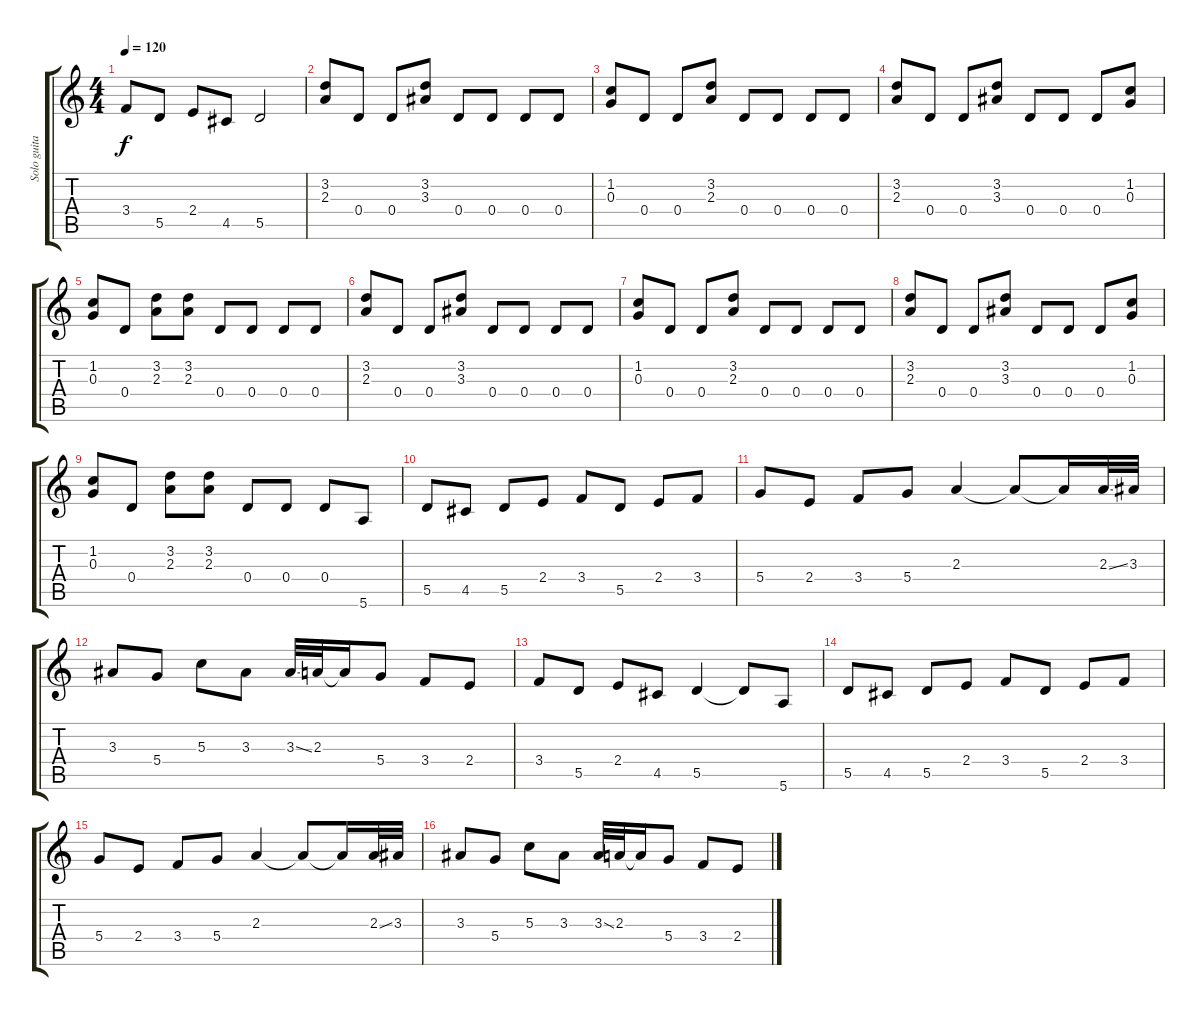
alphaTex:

\track ("Solo guitar" "Solo guita") {instrument distortionguitar}
\staff {score tabs}
\tuning (E4 B3 G3 D3 A2 E2) {hide}
\ts (4 4)
\tempo 120
\clef g2
\ks c
3.4.8{dy f} 5.5.8 2.4.8 4.5.8 5.5.2 |
(3.2 2.3).8 0.4.8 0.4.8 (3.2 3.3).8 0.4.8 0.4.8 0.4.8 0.4.8 |
(1.2 0.3).8 0.4.8 0.4.8 (3.2 2.3).8 0.4.8 0.4.8 0.4.8 0.4.8 |
(3.2 2.3).8 0.4.8 0.4.8 (3.2 3.3).8 0.4.8 0.4.8 0.4.8 (1.2 0.3).8 |
(1.2 0.3).8 0.4.8 (3.2 2.3).8 (3.2 2.3).8 0.4.8 0.4.8 0.4.8 0.4.8 |
(3.2 2.3).8 0.4.8 0.4.8 (3.2 3.3).8 0.4.8 0.4.8 0.4.8 0.4.8 |
(1.2 0.3).8 0.4.8 0.4.8 (3.2 2.3).8 0.4.8 0.4.8 0.4.8 0.4.8 |
(3.2 2.3).8 0.4.8 0.4.8 (3.2 3.3).8 0.4.8 0.4.8 0.4.8 (1.2 0.3).8 |
(1.2 0.3).8 0.4.8 (3.2 2.3).8 (3.2 2.3).8 0.4.8 0.4.8 0.4.8 5.6.8 |
5.5.8 4.5.8 5.5.8 2.4.8 3.4.8 5.5.8 2.4.8 3.4.8 |
5.4.8 2.4.8 3.4.8 5.4.8 2.3.4 2.3{t}.8 2.3{t}.16 2.3{ss}.32 3.3.32 |
3.3.8 5.4.8 5.3.8 3.3.8 3.3{ss}.32 2.3.32 2.3{t}.16 5.4.8 3.4.8 2.4.8 |
3.4.8 5.5.8 2.4.8 4.5.8 5.5.4 5.5{t}.8 5.6.8 |
5.5.8 4.5.8 5.5.8 2.4.8 3.4.8 5.5.8 2.4.8 3.4.8 |
5.4.8 2.4.8 3.4.8 5.4.8 2.3.4 2.3{t}.8 2.3{t}.16 2.3{ss}.32 3.3.32 |
3.3.8 5.4.8 5.3.8 3.3.8 3.3{ss}.32 2.3.32 2.3{t}.16 5.4.8 3.4.8 2.4.8
